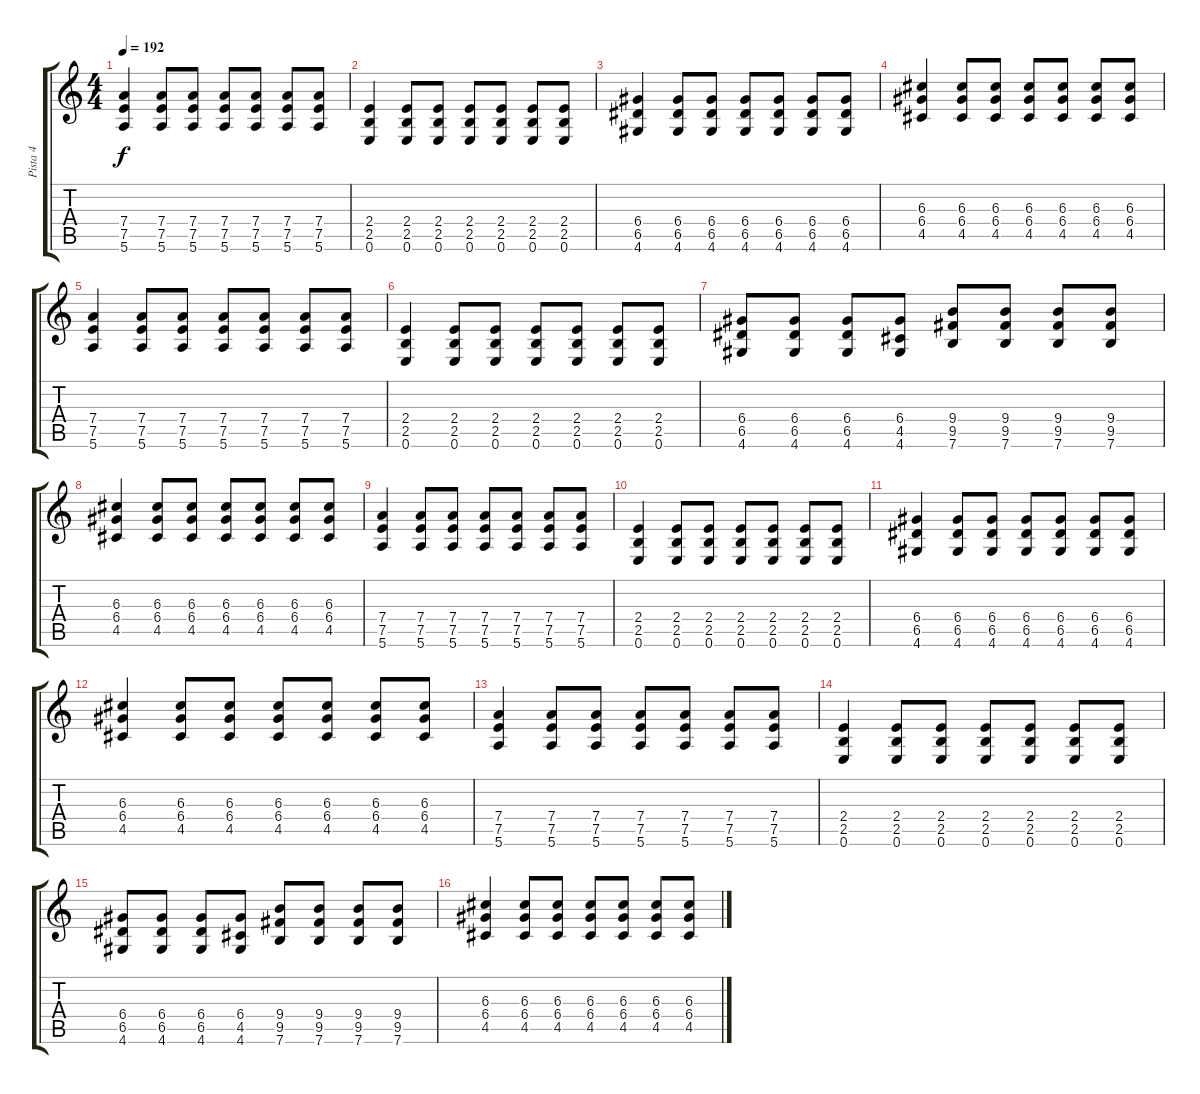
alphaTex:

\track ("Pista 4" "Pista 4") {instrument overdrivenguitar}
\staff {score tabs}
\tuning (E4 B3 G3 D3 A2 E2) {hide}
\ts (4 4)
\tempo 192
\clef g2
\ks c
(7.4 7.5 5.6).4{dy f} (7.4 7.5 5.6).8 (7.4 7.5 5.6).8 (7.4 7.5 5.6).8 (7.4 7.5 5.6).8 (7.4 7.5 5.6).8 (7.4 7.5 5.6).8 |
(2.4 2.5 0.6).4 (2.4 2.5 0.6).8 (2.4 2.5 0.6).8 (2.4 2.5 0.6).8 (2.4 2.5 0.6).8 (2.4 2.5 0.6).8 (2.4 2.5 0.6).8 |
(6.4 6.5 4.6).4 (6.4 6.5 4.6).8 (6.4 6.5 4.6).8 (6.4 6.5 4.6).8 (6.4 6.5 4.6).8 (6.4 6.5 4.6).8 (6.4 6.5 4.6).8 |
(6.3 6.4 4.5).4 (6.3 6.4 4.5).8 (6.3 6.4 4.5).8 (6.3 6.4 4.5).8 (6.3 6.4 4.5).8 (6.3 6.4 4.5).8 (6.3 6.4 4.5).8 |
(7.4 7.5 5.6).4 (7.4 7.5 5.6).8 (7.4 7.5 5.6).8 (7.4 7.5 5.6).8 (7.4 7.5 5.6).8 (7.4 7.5 5.6).8 (7.4 7.5 5.6).8 |
(2.4 2.5 0.6).4 (2.4 2.5 0.6).8 (2.4 2.5 0.6).8 (2.4 2.5 0.6).8 (2.4 2.5 0.6).8 (2.4 2.5 0.6).8 (2.4 2.5 0.6).8 |
(6.4 6.5 4.6).8 (6.4 6.5 4.6).8 (6.4 6.5 4.6).8 (6.4 4.5 4.6).8 (9.4 9.5 7.6).8 (9.4 9.5 7.6).8 (9.4 9.5 7.6).8 (9.4 9.5 7.6).8 |
(6.3 6.4 4.5).4 (6.3 6.4 4.5).8 (6.3 6.4 4.5).8 (6.3 6.4 4.5).8 (6.3 6.4 4.5).8 (6.3 6.4 4.5).8 (6.3 6.4 4.5).8 |
(7.4 7.5 5.6).4 (7.4 7.5 5.6).8 (7.4 7.5 5.6).8 (7.4 7.5 5.6).8 (7.4 7.5 5.6).8 (7.4 7.5 5.6).8 (7.4 7.5 5.6).8 |
(2.4 2.5 0.6).4 (2.4 2.5 0.6).8 (2.4 2.5 0.6).8 (2.4 2.5 0.6).8 (2.4 2.5 0.6).8 (2.4 2.5 0.6).8 (2.4 2.5 0.6).8 |
(6.4 6.5 4.6).4 (6.4 6.5 4.6).8 (6.4 6.5 4.6).8 (6.4 6.5 4.6).8 (6.4 6.5 4.6).8 (6.4 6.5 4.6).8 (6.4 6.5 4.6).8 |
(6.3 6.4 4.5).4 (6.3 6.4 4.5).8 (6.3 6.4 4.5).8 (6.3 6.4 4.5).8 (6.3 6.4 4.5).8 (6.3 6.4 4.5).8 (6.3 6.4 4.5).8 |
(7.4 7.5 5.6).4 (7.4 7.5 5.6).8 (7.4 7.5 5.6).8 (7.4 7.5 5.6).8 (7.4 7.5 5.6).8 (7.4 7.5 5.6).8 (7.4 7.5 5.6).8 |
(2.4 2.5 0.6).4 (2.4 2.5 0.6).8 (2.4 2.5 0.6).8 (2.4 2.5 0.6).8 (2.4 2.5 0.6).8 (2.4 2.5 0.6).8 (2.4 2.5 0.6).8 |
(6.4 6.5 4.6).8 (6.4 6.5 4.6).8 (6.4 6.5 4.6).8 (6.4 4.5 4.6).8 (9.4 9.5 7.6).8 (9.4 9.5 7.6).8 (9.4 9.5 7.6).8 (9.4 9.5 7.6).8 |
(6.3 6.4 4.5).4 (6.3 6.4 4.5).8 (6.3 6.4 4.5).8 (6.3 6.4 4.5).8 (6.3 6.4 4.5).8 (6.3 6.4 4.5).8 (6.3 6.4 4.5).8
